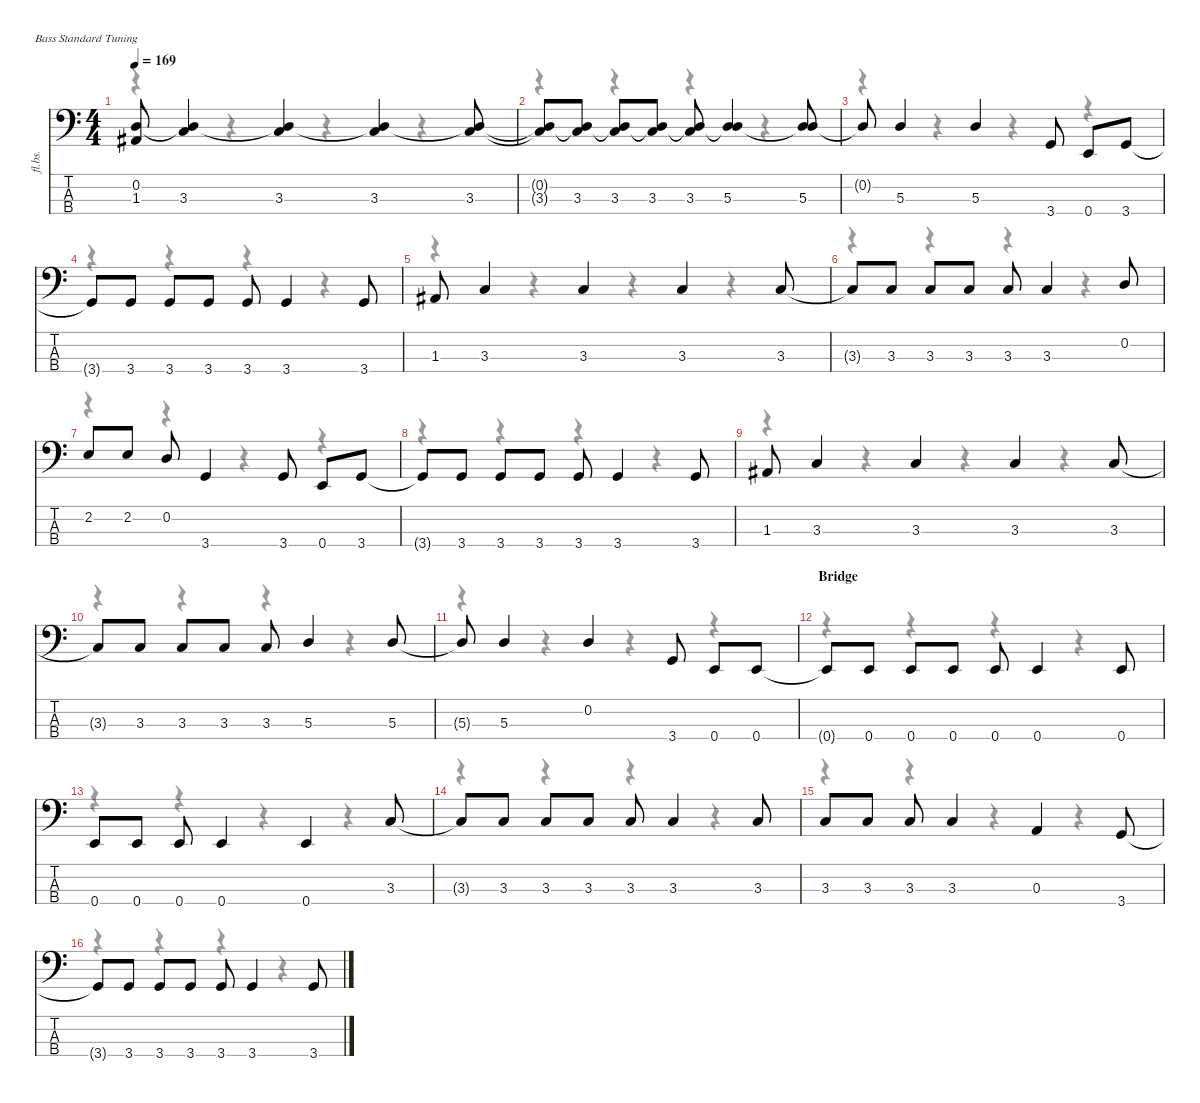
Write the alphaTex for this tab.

\defaultSystemsLayout 4
\hideDynamics
\bracketExtendMode nobrackets
\otherSystemsTrackNameOrientation horizontal
\track ("Bass" "fl.bs.") {instrument fretlessbass}
\staff {score tabs}
\tuning (G2 D2 A1 E1)
\voice
\ts (4 4)
\tempo 169
\clef f4
\ks c
(1.3{acc #} 0.2{t}).8{dy f} (3.3 0.2{t}).4 (3.3 0.2{t}).4 (3.3 0.2{t}).4 (3.3 0.2{t}).8 |
(3.3{t} 0.2{t}).8 (3.3 0.2{t}).8 (3.3 0.2{t}).8 (3.3 0.2{t}).8 (3.3 0.2{t}).8 (5.3 0.2{t}).4 (5.3 0.2{t}).8 |
0.2{t}.8 5.3.4 5.3.4 3.4.8 0.4.8 3.4.8 |
3.4{t}.8 3.4.8 3.4.8 3.4.8 3.4.8 3.4.4 3.4.8 |
1.3{acc #}.8 3.3.4 3.3.4 3.3.4 3.3.8 |
3.3{t}.8 3.3.8 3.3.8 3.3.8 3.3.8 3.3.4 0.2.8 |
2.2.8 2.2.8 0.2.8 3.4.4 3.4.8 0.4.8 3.4.8 |
3.4{t}.8 3.4.8 3.4.8 3.4.8 3.4.8 3.4.4 3.4.8 |
1.3{acc #}.8 3.3.4 3.3.4 3.3.4 3.3.8 |
3.3{t}.8 3.3.8 3.3.8 3.3.8 3.3.8 5.3.4 5.3.8 |
5.3{t}.8 5.3.4 0.2.4 3.4.8 0.4.8 0.4.8 |
\section ("" "Bridge")
0.4{t}.8 0.4.8 0.4.8 0.4.8 0.4.8 0.4.4 0.4.8 |
0.4.8 0.4.8 0.4.8 0.4.4 0.4.4 3.3.8 |
3.3{t}.8 3.3.8 3.3.8 3.3.8 3.3.8 3.3.4 3.3.8 |
3.3.8 3.3.8 3.3.8 3.3.4 0.3.4 3.4.8 |
3.4{t}.8 3.4.8 3.4.8 3.4.8 3.4.8 3.4.4 3.4.8
\voice
\clef f4
\ottava regular
\simile none
\ks c
r.4{dy mf} r.4 r.4 r.4 |
r.4 r.4 r.4 r.4 |
r.4 r.4 r.4 r.4 |
r.4 r.4 r.4 r.4 |
r.4 r.4 r.4 r.4 |
r.4 r.4 r.4 r.4 |
r.4 r.4 r.4 r.4 |
r.4 r.4 r.4 r.4 |
r.4 r.4 r.4 r.4 |
r.4 r.4 r.4 r.4 |
r.4 r.4 r.4 r.4 |
r.4 r.4 r.4 r.4 |
r.4 r.4 r.4 r.4 |
r.4 r.4 r.4 r.4 |
r.4 r.4 r.4 r.4 |
r.4 r.4 r.4 r.4
